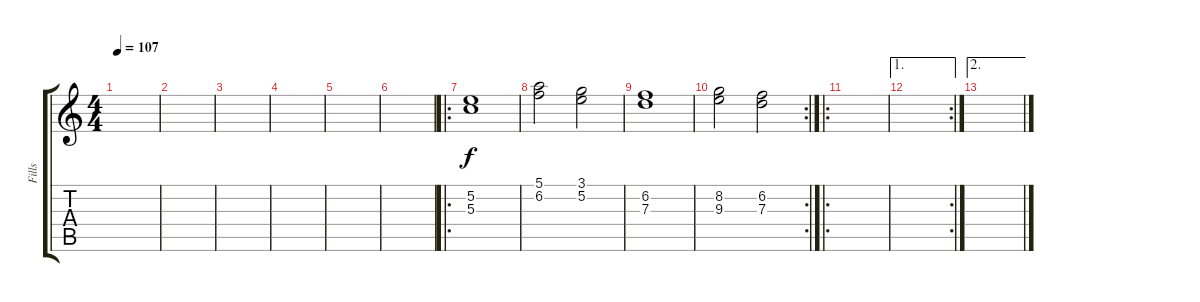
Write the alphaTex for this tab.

\track ("Fills" "Fills") {instrument distortionguitar}
\staff {score tabs}
\tuning (E4 B3 G3 D3 A2 E2) {hide}
\ts (4 4)
\tempo 107
\clef g2
\ks c
|
|
|
|
|
|
\ro
(5.2 5.3).1 |
(5.1 6.2).2 (3.1 5.2).2 |
(6.2 7.3).1 |
\rc 2
(8.2 9.3).2 (6.2 7.3).2 |
\ro
|
\ae 1
\rc 2
|
\ae 2
